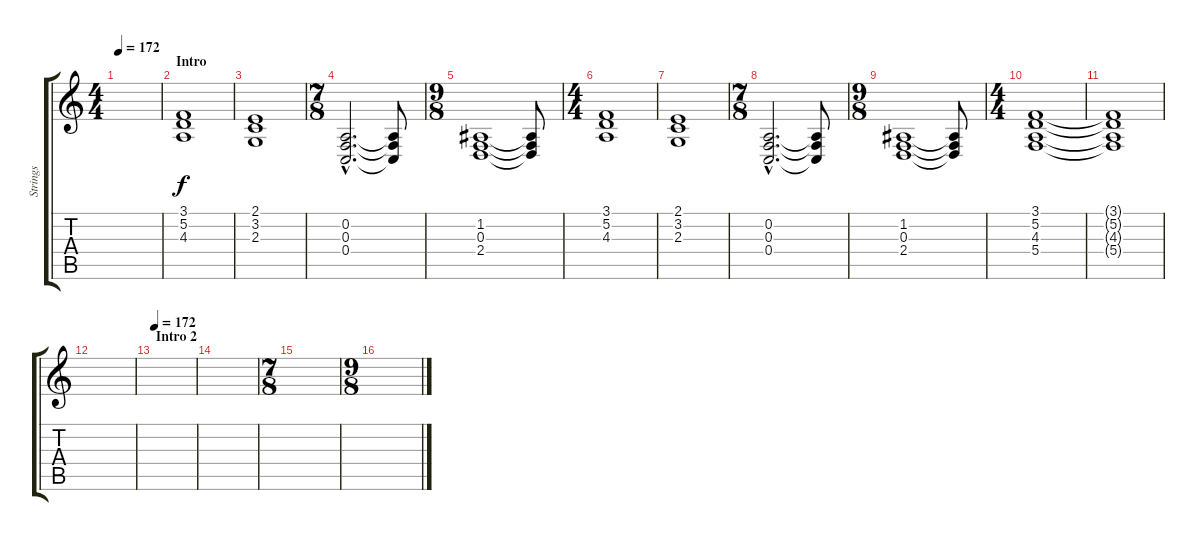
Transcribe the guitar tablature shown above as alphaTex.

\track ("Strings" "Strings") {instrument stringensemble1}
\staff {score tabs}
\tuning (D4 A3 F3 C3 G2 D2) {hide}
\ts (4 4)
\tempo 172
\tempo 120
\tempo 172
\clef g2
\ks c
|
\section ("" "Intro")
(3.1 5.2 4.3).1 |
(2.1 3.2 2.3).1 |
\ts (7 8)
(0.2{hac} 0.3{hac} 0.4{hac}).2{d} (0.2{t} 0.3{t} 0.4{t}).8 |
\ts (9 8)
(1.2 0.3 2.4).1 (1.2{t} 0.3{t} 2.4{t}).8 |
\ts (4 4)
(3.1 5.2 4.3).1 |
(2.1 3.2 2.3).1 |
\ts (7 8)
(0.2{hac} 0.3{hac} 0.4{hac}).2{d} (0.2{t} 0.3{t} 0.4{t}).8 |
\ts (9 8)
(1.2 0.3 2.4).1 (1.2{t} 0.3{t} 2.4{t}).8 |
\ts (4 4)
(3.1 5.2 4.3 5.4).1{volume 0} |
(3.1{t} 5.2{t} 4.3{t} 5.4{t}).1 |
|
\section ("" "Intro 2")
\tempo 172
|
|
\ts (7 8)
|
\ts (9 8)
